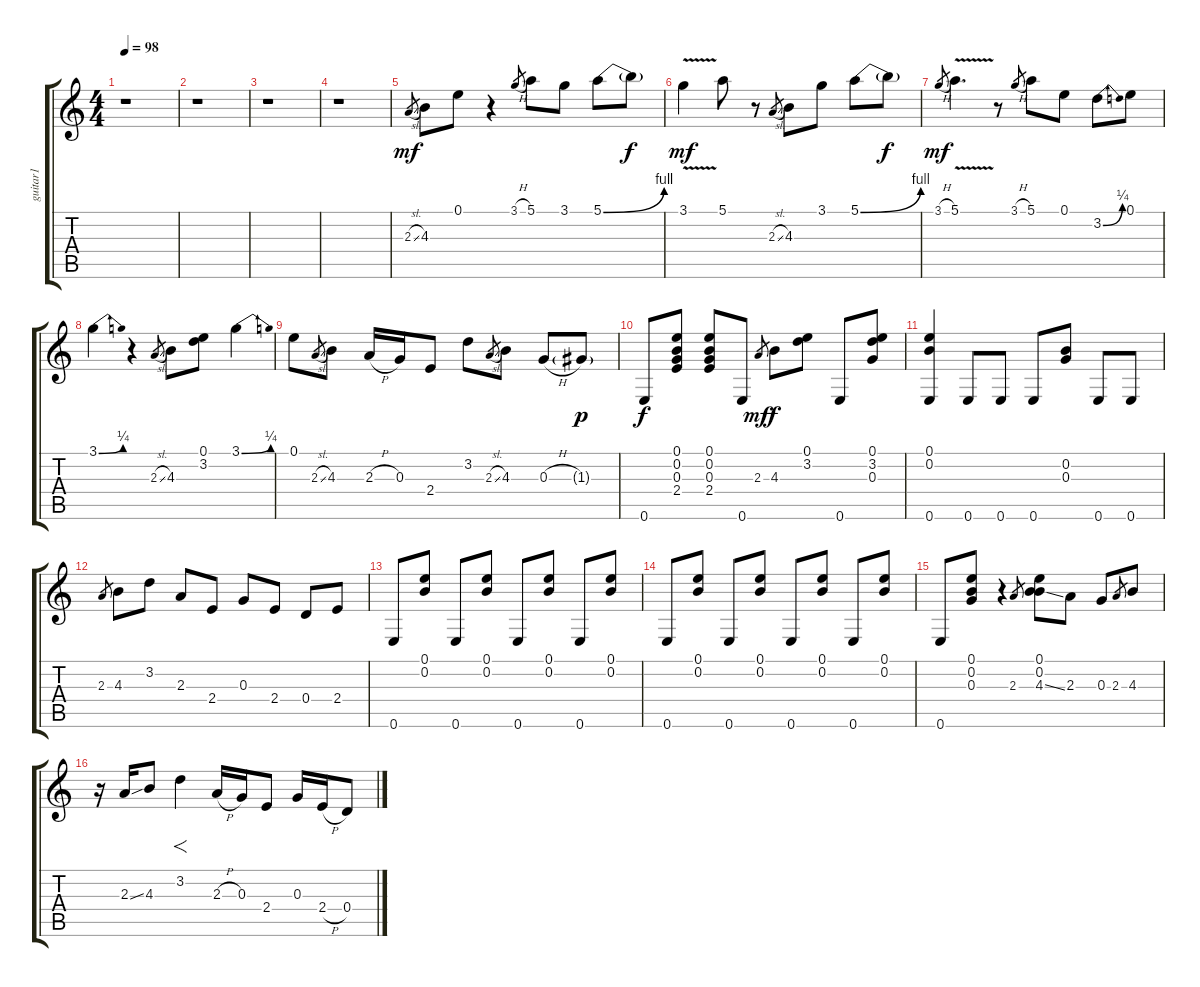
\track ("guitar1" "guitar1") {instrument electricguitarclean}
\staff {score tabs}
\tuning (E4 B3 G3 D3 A2 E2) {hide}
\ts (4 4)
\tempo 98
\clef g2
\ks c
r.1{dy f} |
r.1 |
r.1 |
r.1 |
2.3{sl}.8{gr dy mf} 4.3.8 0.1.8 r.4 3.1{h}.8{gr} 5.1.8 3.1.8 5.1{be (bend 0 0 60 4)}.8 5.1{t}.8{dy f} |
3.1{v}.4{dy mf} 5.1.8 r.8 2.3{sl}.8{gr} 4.3.8 3.1.8 5.1{be (bend 0 0 60 4)}.8 5.1{t}.8{dy f} |
3.1{h}.8{gr dy mf} 5.1{v}.4{d} r.8 3.1{h}.8{gr} 5.1.8 0.1.8 3.2{be (bend 0 0 60 1)}.8 0.1.8 |
3.1{be (bend 0 0 60 1)}.4 r.4 2.3{sl}.8{gr} 4.3.8 (0.1 3.2).8 3.1{be (bend 0 0 60 1)}.4 |
0.1.8 2.3{sl}.8{gr} 4.3.8 2.3{h}.16 0.3.16 2.4.8 3.2.8 2.3{sl}.8{gr} 4.3.8 0.3{h}.8 1.3{g}.8{dy p} |
0.6.8{dy f volume 9} (0.1 0.2 0.3 2.4).8 (0.1 0.2 0.3 2.4).8 0.6.8 2.3.8{gr dy mf} 4.3.8{dy f} (0.1 3.2).8 0.6.8 (0.1 3.2 0.3).8 |
(0.1 0.2 0.6).4 0.6.8 0.6.8 0.6.8 (0.2 0.3).8 0.6.8 0.6.8 |
2.3.8{gr} 4.3.8 3.2.8 2.3.8 2.4.8 0.3.8 2.4.8 0.4.8 2.4.8 |
0.6.8 (0.1 0.2).8 0.6.8 (0.1 0.2).8 0.6.8 (0.1 0.2).8 0.6.8 (0.1 0.2).8 |
0.6.8 (0.1 0.2).8 0.6.8 (0.1 0.2).8 0.6.8 (0.1 0.2).8 0.6.8 (0.1 0.2).8 |
0.6.8 (0.1 0.2 0.3).8 r.4 2.3.8{gr} (0.1 0.2 4.3{ss}).8 2.3.8 0.3.8 2.3.8{gr} 4.3.8 |
r.16 2.3{ss}.16 4.3.8 3.2.4{f} 2.3{h}.16 0.3.16 2.4.8 0.3.16 2.4{h}.16 0.4.8
